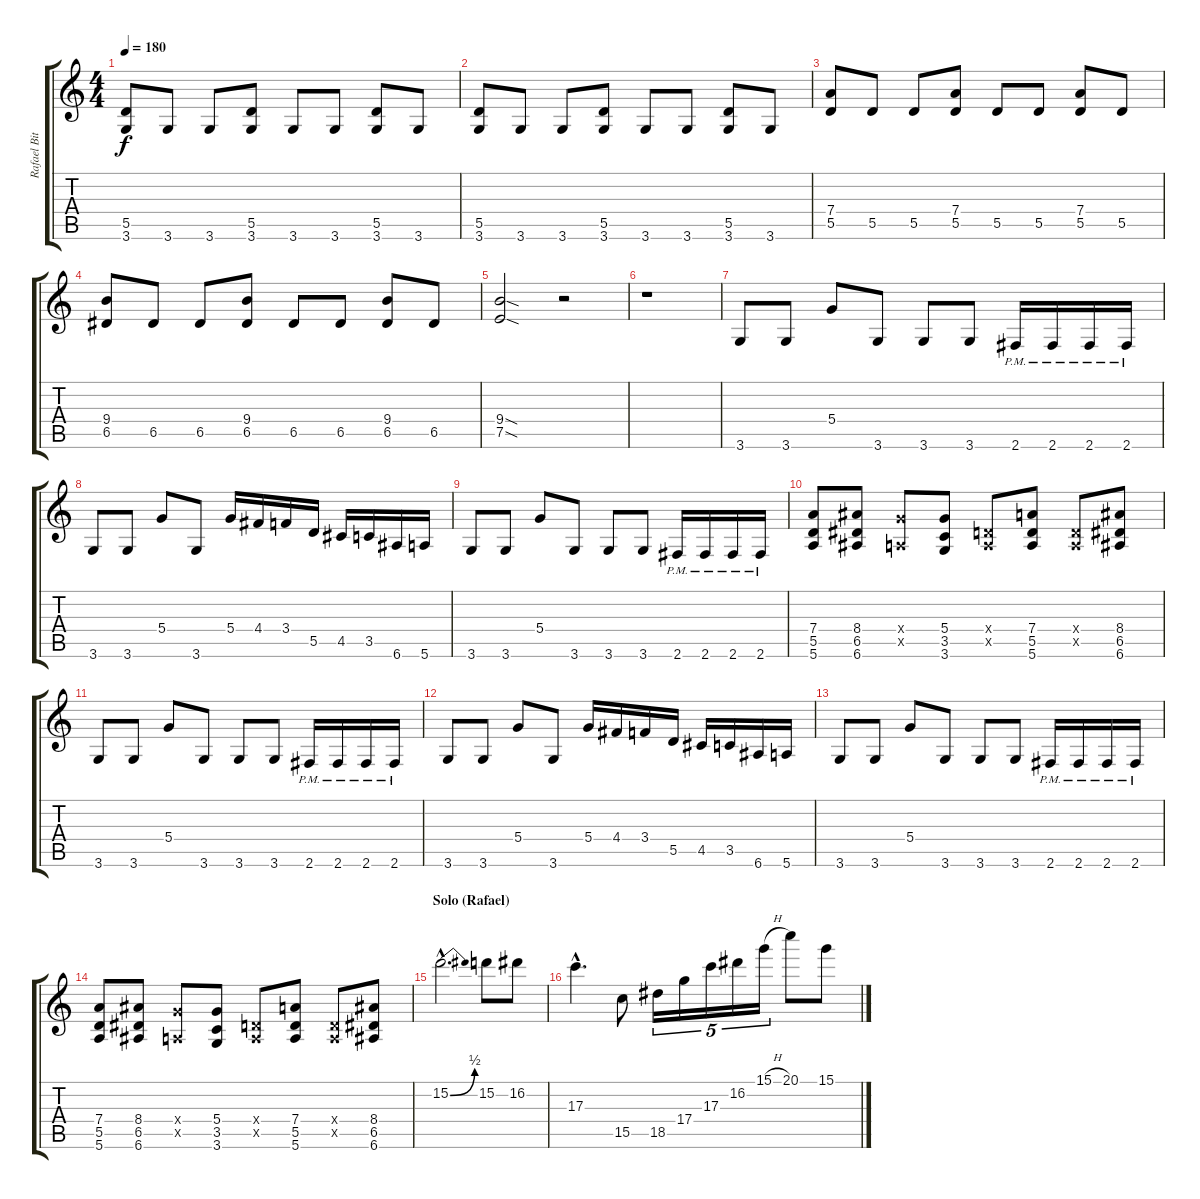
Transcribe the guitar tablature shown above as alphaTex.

\track ("Rafael Bittencourt" "Rafael Bit") {instrument distortionguitar}
\staff {score tabs}
\tuning (E4 B3 G3 D3 A2 E2) {hide}
\ts (4 4)
\tempo 180
\clef g2
\ks c
(5.5 3.6).8{dy f} 3.6.8 3.6.8 (5.5 3.6).8 3.6.8 3.6.8 (5.5 3.6).8 3.6.8 |
(5.5 3.6).8 3.6.8 3.6.8 (5.5 3.6).8 3.6.8 3.6.8 (5.5 3.6).8 3.6.8 |
(7.4 5.5).8 5.5.8 5.5.8 (7.4 5.5).8 5.5.8 5.5.8 (7.4 5.5).8 5.5.8 |
(9.4 6.5).8 6.5.8 6.5.8 (9.4 6.5).8 6.5.8 6.5.8 (9.4 6.5).8 6.5.8 |
(9.4{sod} 7.5{sod}).2 r.2 |
r.1 |
3.6.8{volume 14} 3.6.8 5.4.8 3.6.8 3.6.8 3.6.8 2.6{pm}.16 2.6{pm}.16 2.6{pm}.16 2.6{pm}.16 |
3.6.8 3.6.8 5.4.8 3.6.8 5.4.16 4.4.16 3.4.16 5.5.16 4.5.16 3.5.16 6.6.16 5.6.16 |
3.6.8 3.6.8 5.4.8 3.6.8 3.6.8 3.6.8 2.6{pm}.16 2.6{pm}.16 2.6{pm}.16 2.6{pm}.16 |
(7.4 5.5 5.6).8 (8.4 6.5 6.6).8 (5.4{x} 0.5{x}).8 (5.4 3.5 3.6).8 (0.4{x} 0.5{x}).8 (7.4 5.5 5.6).8 (0.4{x} 0.5{x}).8 (8.4 6.5 6.6).8 |
3.6.8 3.6.8 5.4.8 3.6.8 3.6.8 3.6.8 2.6{pm}.16 2.6{pm}.16 2.6{pm}.16 2.6{pm}.16 |
3.6.8 3.6.8 5.4.8 3.6.8 5.4.16 4.4.16 3.4.16 5.5.16 4.5.16 3.5.16 6.6.16 5.6.16 |
3.6.8 3.6.8 5.4.8 3.6.8 3.6.8 3.6.8 2.6{pm}.16 2.6{pm}.16 2.6{pm}.16 2.6{pm}.16 |
(7.4 5.5 5.6).8 (8.4 6.5 6.6).8 (5.4{x} 0.5{x}).8 (5.4 3.5 3.6).8 (0.4{x} 0.5{x}).8 (7.4 5.5 5.6).8 (0.4{x} 0.5{x}).8 (8.4 6.5 6.6).8 |
\section ("" "Solo (Rafael)")
15.2{be (bend 0 0 60 2) hac}.2{d volume 16 balance 8} 15.2.8 16.2.8 |
17.3{hac}.4{d} 15.5.8 18.5.16{tu (5 4)} 17.4.16{tu (5 4)} 17.3.16{tu (5 4)} 16.2.16{tu (5 4)} 15.1{h}.16{tu (5 4)} 20.1.8 15.1.8
